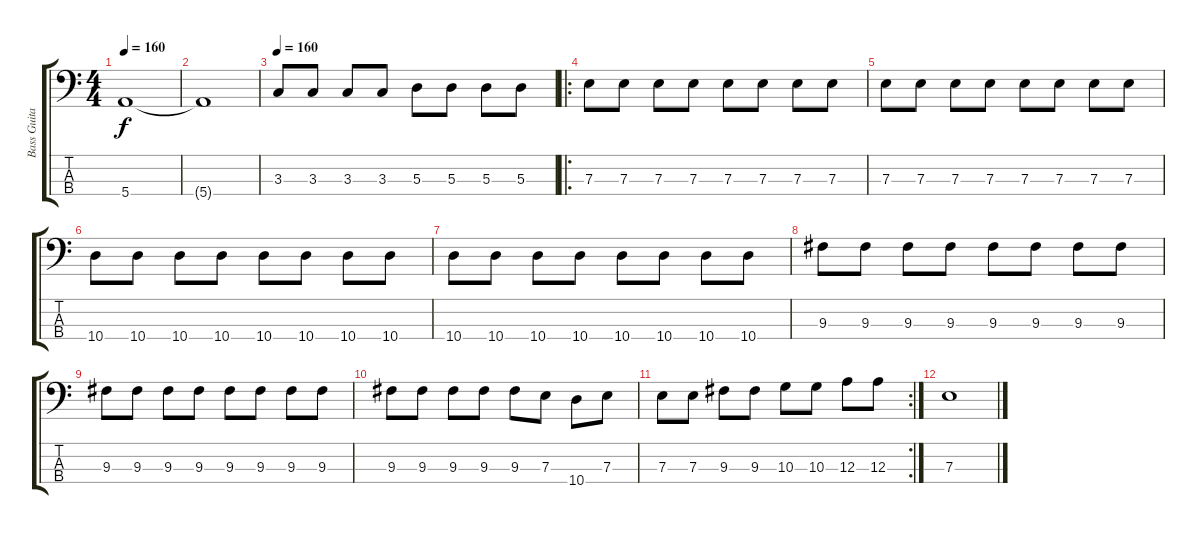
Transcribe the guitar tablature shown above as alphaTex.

\track ("Bass Guitar" "Bass Guita") {instrument electricbasspick}
\staff {score tabs}
\tuning (G2 D2 A1 E1) {hide}
\ts (4 4)
\tempo 160
\clef f4
\ks c
5.4.1{dy f} |
5.4{t}.1 |
\tempo 160
3.3.8 3.3.8 3.3.8 3.3.8 5.3.8 5.3.8 5.3.8 5.3.8 |
\ro
7.3.8 7.3.8 7.3.8 7.3.8 7.3.8 7.3.8 7.3.8 7.3.8 |
7.3.8 7.3.8 7.3.8 7.3.8 7.3.8 7.3.8 7.3.8 7.3.8 |
10.4.8 10.4.8 10.4.8 10.4.8 10.4.8 10.4.8 10.4.8 10.4.8 |
10.4.8 10.4.8 10.4.8 10.4.8 10.4.8 10.4.8 10.4.8 10.4.8 |
9.3.8 9.3.8 9.3.8 9.3.8 9.3.8 9.3.8 9.3.8 9.3.8 |
9.3.8 9.3.8 9.3.8 9.3.8 9.3.8 9.3.8 9.3.8 9.3.8 |
9.3.8 9.3.8 9.3.8 9.3.8 9.3.8 7.3.8 10.4.8 7.3.8 |
\rc 2
7.3.8 7.3.8 9.3.8 9.3.8 10.3.8 10.3.8 12.3.8 12.3.8 |
7.3.1
